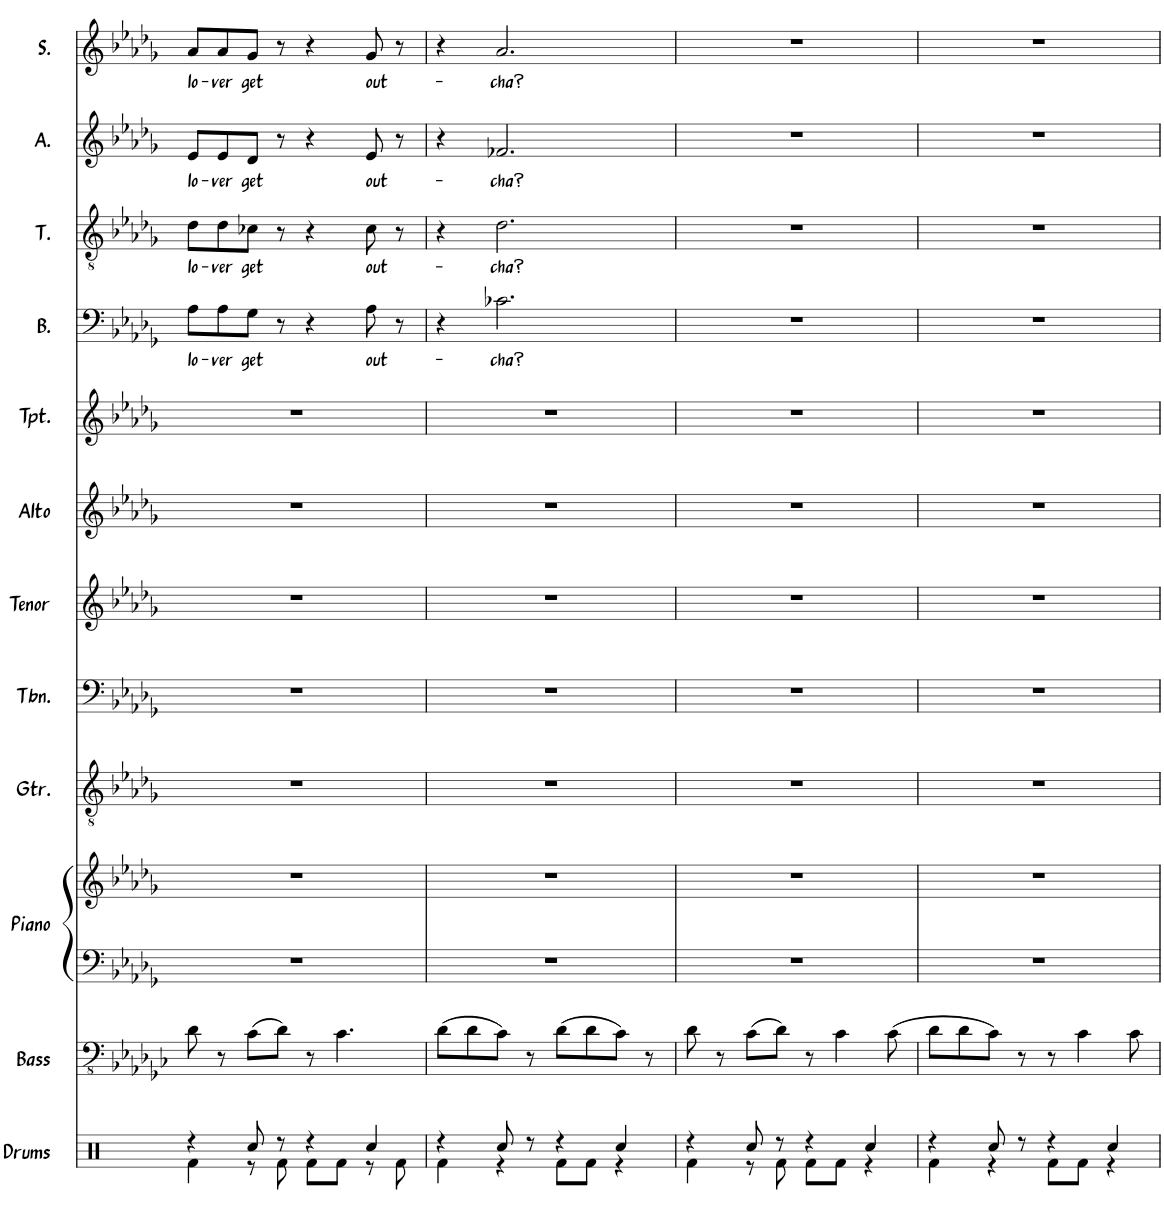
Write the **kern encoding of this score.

**kern	**kern	**kern	**kern	**kern	**kern	**kern	**kern	**kern	**kern	**text	**kern	**text	**kern	**text	**kern	**text
*part12	*part11	*part10	*part10	*part9	*part8	*part7	*part6	*part5	*part4	*part4	*part3	*part3	*part2	*part2	*part1	*part1
*staff13	*staff12	*staff11	*staff10	*staff9	*staff8	*staff7	*staff6	*staff5	*staff4	*staff4	*staff3	*staff3	*staff2	*staff2	*staff1	*staff1
*I"Drums	*I"Bass	*I"Piano	*	*I"Guitar	*I"Trombone	*I"Tenor Sax	*I"Alto Sax	*I"Trumpet	*I"Bass	*	*I"Tenor	*	*I"Alto	*	*I"Soprano	*
*I'Drums	*I'Bass	*I'Piano	*	*I'Gtr.	*I'Tbn.	*I'Tenor	*I'Alto	*I'Tpt.	*I'B.	*	*I'T.	*	*I'A.	*	*I'S.	*
!!LO:PB:g=z
*clefX	*clefFv4	*clefF4	*clefG2	*clefGv2	*clefF4	*clefG2	*clefG2	*clefG2	*clefF4	*	*clefGv2	*	*clefG2	*	*clefG2	*
*	*	*	*	*	*	*ITrd8c14	*ITrd5c9	*ITrd1c2	*	*	*	*	*	*	*	*
*k[]	*k[b-e-a-d-g-c-]	*k[b-e-a-d-g-]	*k[b-e-a-d-g-]	*k[b-e-a-d-g-]	*k[b-e-a-d-g-]	*k[b-e-a-d-g-]	*k[b-e-a-d-g-]	*k[b-e-a-d-g-]	*k[b-e-a-d-g-]	*	*k[b-e-a-d-g-]	*	*k[b-e-a-d-g-]	*	*k[b-e-a-d-g-]	*
*M4/4	*M4/4	*M4/4	*M4/4	*M4/4	*M4/4	*M4/4	*M4/4	*M4/4	*M4/4	*	*M4/4	*	*M4/4	*	*M4/4	*
=30	=30	=30	=30	=30	=30	=30	=30	=30	=30	=30	=30	=30	=30	=30	=30	=30
*^	*	*	*	*	*	*	*	*	*	*	*	*	*	*	*	*
!	!	!	!	!	!	!	!	!	!	!	!LO:LY:b	!	!LO:LY:b	!	!LO:LY:b	!	!LO:LY:b
4r	4Rf\	8D-\	1r	1r	1r	1r	1r	1r	1r	8A-\L	lo-	8d-\L	lo-	8e-/L	lo-	8a-/L	lo-
!	!	!	!	!	!	!	!	!	!	!	!LO:LY:b	!	!LO:LY:b	!	!LO:LY:b	!	!LO:LY:b
.	.	8r	.	.	.	.	.	.	.	8A-\	-ver	8d-\	-ver	8e-/	-ver	8a-/	-ver
!	!	!	!	!	!	!	!	!	!	!	!LO:LY:b	!	!LO:LY:b	!	!LO:LY:b	!	!LO:LY:b
8Rcc/	8r	((8C-\L	.	.	.	.	.	.	.	8G-\J	get	8c-X\J	get	8d-/J	get	8g-/J	get
8r	8Rf\	8D-\J))	.	.	.	.	.	.	.	8r	.	8r	.	8r	.	8r	.
4r	8Rf\L	8r	.	.	.	.	.	.	.	4r	.	4r	.	4r	.	4r	.
.	8Rf\J	4.C-\	.	.	.	.	.	.	.	.	.	.	.	.	.	.	.
!	!	!	!	!	!	!	!	!	!	!	!LO:LY:b	!	!LO:LY:b	!	!LO:LY:b	!	!LO:LY:b
4Rcc/	8r	.	.	.	.	.	.	.	.	8A-\	out-	8c-\	out-	8e-/	out-	8g-/	out-
.	8Rf\	.	.	.	.	.	.	.	.	8r	.	8r	.	8r	.	8r	.
=31	=31	=31	=31	=31	=31	=31	=31	=31	=31	=31	=31	=31	=31	=31	=31	=31	=31
4r	4Rf\	((8D-\L	1r	1r	1r	1r	1r	1r	1r	4r	.	4r	.	4r	.	4r	.
.	.	8D-\	.	.	.	.	.	.	.	.	.	.	.	.	.	.	.
!	!	!	!	!	!	!	!	!	!	!	!LO:LY:b	!	!LO:LY:b	!	!LO:LY:b	!	!LO:LY:b
8Rcc/	4r	8C-\J))	.	.	.	.	.	.	.	2.c-X\	-cha?	2.d-\	-cha?	2.f-X/	-cha?	2.a-/	-cha?
8r	.	8r	.	.	.	.	.	.	.	.	.	.	.	.	.	.	.
4r	8Rf\L	((8D-\L	.	.	.	.	.	.	.	.	.	.	.	.	.	.	.
.	8Rf\J	8D-\	.	.	.	.	.	.	.	.	.	.	.	.	.	.	.
4Rcc/	4r	8C-\J))	.	.	.	.	.	.	.	.	.	.	.	.	.	.	.
.	.	8r	.	.	.	.	.	.	.	.	.	.	.	.	.	.	.
=32	=32	=32	=32	=32	=32	=32	=32	=32	=32	=32	=32	=32	=32	=32	=32	=32	=32
4r	4Rf\	8D-\	1r	1r	1r	1r	1r	1r	1r	1r	.	1r	.	1r	.	1r	.
.	.	8r	.	.	.	.	.	.	.	.	.	.	.	.	.	.	.
8Rcc/	8r	((8C-\L	.	.	.	.	.	.	.	.	.	.	.	.	.	.	.
8r	8Rf\	8D-\J))	.	.	.	.	.	.	.	.	.	.	.	.	.	.	.
4r	8Rf\L	8r	.	.	.	.	.	.	.	.	.	.	.	.	.	.	.
.	8Rf\J	4C-\	.	.	.	.	.	.	.	.	.	.	.	.	.	.	.
4Rcc/	4r	.	.	.	.	.	.	.	.	.	.	.	.	.	.	.	.
.	.	((8C-\	.	.	.	.	.	.	.	.	.	.	.	.	.	.	.
=33	=33	=33	=33	=33	=33	=33	=33	=33	=33	=33	=33	=33	=33	=33	=33	=33	=33
4r	4Rf\	8D-\L	1r	1r	1r	1r	1r	1r	1r	1r	.	1r	.	1r	.	1r	.
.	.	8D-\	.	.	.	.	.	.	.	.	.	.	.	.	.	.	.
8Rcc/	4r	8C-\J))	.	.	.	.	.	.	.	.	.	.	.	.	.	.	.
8r	.	8r	.	.	.	.	.	.	.	.	.	.	.	.	.	.	.
4r	8Rf\L	8r	.	.	.	.	.	.	.	.	.	.	.	.	.	.	.
.	8Rf\J	4C-\	.	.	.	.	.	.	.	.	.	.	.	.	.	.	.
4Rcc/	4r	.	.	.	.	.	.	.	.	.	.	.	.	.	.	.	.
.	.	8C-\	.	.	.	.	.	.	.	.	.	.	.	.	.	.	.
*v	*v	*	*	*	*	*	*	*	*	*	*	*	*	*	*	*	*
=	=	=	=	=	=	=	=	=	=	=	=	=	=	=	=	=
*-	*-	*-	*-	*-	*-	*-	*-	*-	*-	*-	*-	*-	*-	*-	*-	*-
